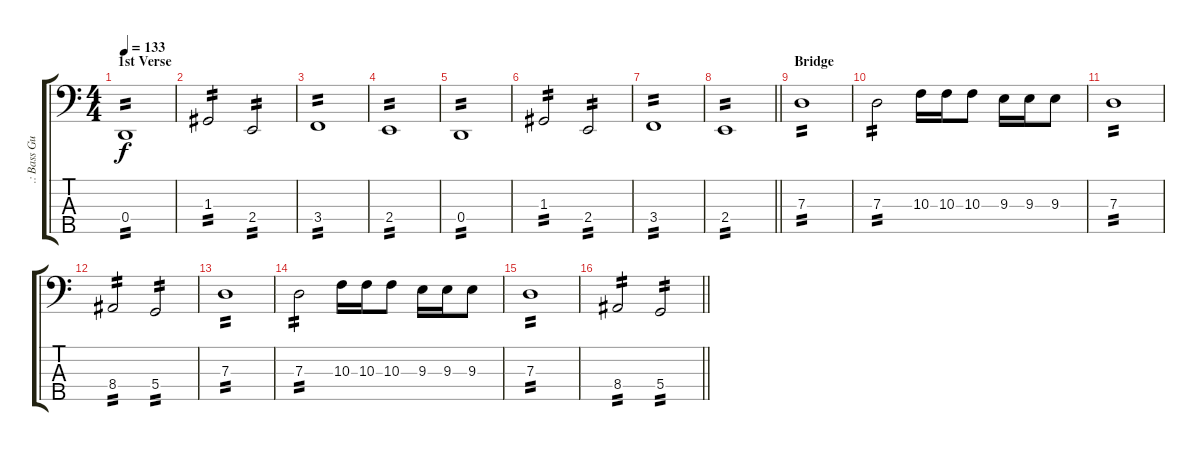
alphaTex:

\track (".: Bass Guitar :." ".: Bass Gu") {instrument electricbassfinger}
\staff {score tabs}
\tuning (F2 C2 G1 D1 A0) {hide}
\ts (4 4)
\section ("" "1st Verse")
\tempo 133
\clef f4
\ks c
0.4.1{tp 2 dy f} |
1.3.2{tp 2} 2.4.2{tp 2} |
3.4.1{tp 2} |
2.4.1{tp 2} |
0.4.1{tp 2} |
1.3.2{tp 2} 2.4.2{tp 2} |
3.4.1{tp 2} |
\barLineRight lightlight
2.4.1{tp 2} |
\section ("" "Bridge")
7.3.1{tp 2} |
7.3.2{tp 2} 10.3.16 10.3.16 10.3.8 9.3.16 9.3.16 9.3.8 |
7.3.1{tp 2} |
8.4.2{tp 2} 5.4.2{tp 2} |
7.3.1{tp 2} |
7.3.2{tp 2} 10.3.16 10.3.16 10.3.8 9.3.16 9.3.16 9.3.8 |
7.3.1{tp 2} |
\barLineRight lightlight
8.4.2{tp 2} 5.4.2{tp 2}
